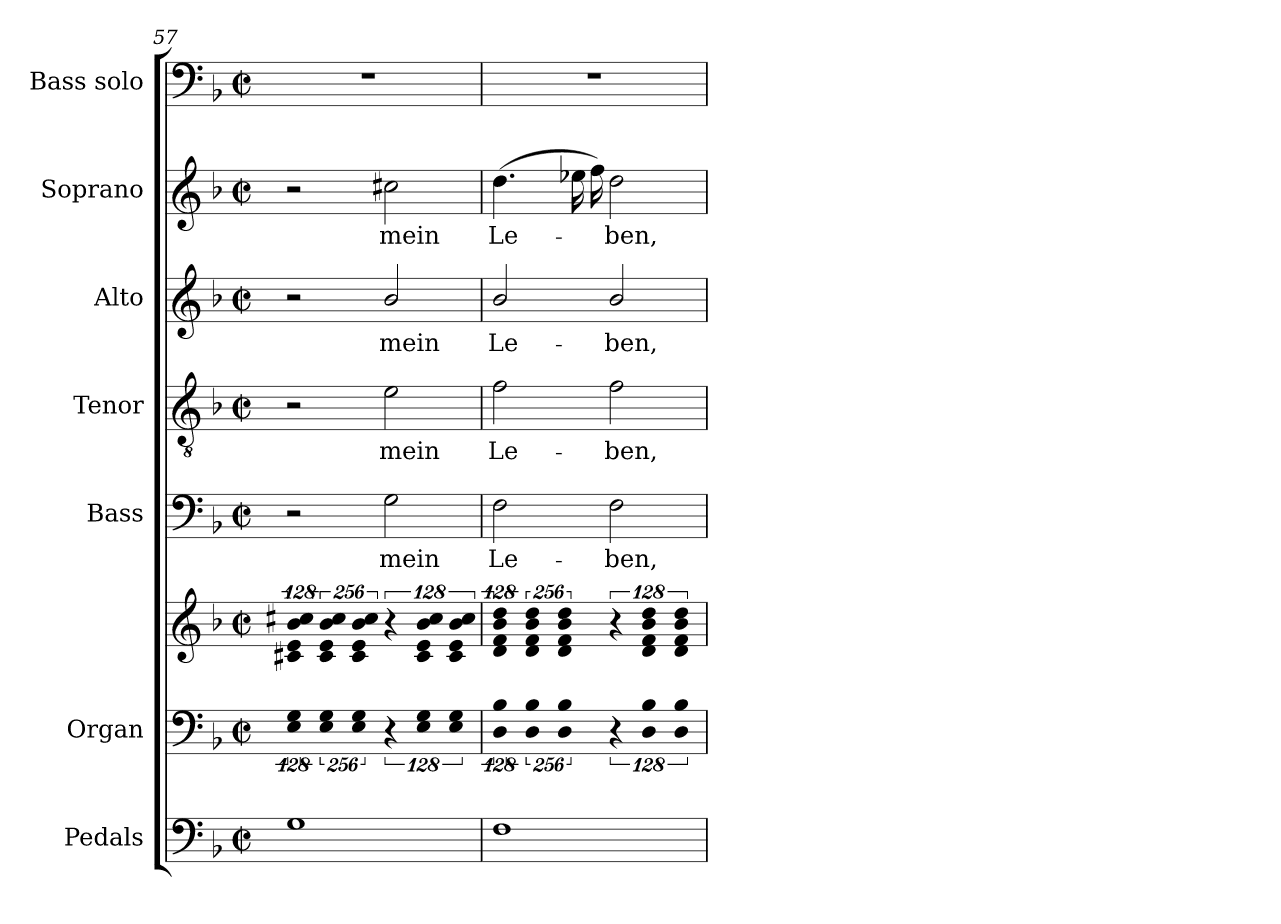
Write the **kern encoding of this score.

**kern	**kern	**kern	**kern	**text	**kern	**text	**kern	**text	**kern	**text	**kern
*part7	*part6	*part6	*part5	*part5	*part4	*part4	*part3	*part3	*part2	*part2	*part1
*staff8	*staff7	*staff6	*staff5	*staff5	*staff4	*staff4	*staff3	*staff3	*staff2	*staff2	*staff1
*I"Pedals	*I"Organ	*	*I"Bass	*	*I"Tenor	*	*I"Alto	*	*I"Soprano	*	*I"Bass solo
*I'Ped.	*I'Org.	*	*I'B.	*	*I'T.	*	*I'A.	*	*I'S.	*	*
*clefF4	*clefF4	*clefG2	*clefF4	*	*clefGv2	*	*clefG2	*	*clefG2	*	*clefF4
*	*	*	*	*	*ITrd7c12	*	*	*	*	*	*
*k[b-]	*k[b-]	*k[b-]	*k[b-]	*	*k[b-]	*	*k[b-]	*	*k[b-]	*	*k[b-]
*d:	*d:	*d:	*d:	*	*d:	*	*d:	*	*d:	*	*d:
*M2/2	*M2/2	*M2/2	*M2/2	*	*M2/2	*	*M2/2	*	*M2/2	*	*M2/2
*met(c|)	*met(c|)	*met(c|)	*met(c|)	*	*met(c|)	*	*met(c|)	*	*met(c|)	*	*met(c|)
=57	=57	=57	=57	=57	=57	=57	=57	=57	=57	=57	=57
!	!LO:N:vis=4	!LO:N:vis=4	!	!	!	!	!	!	!	!	!
1Gi	512%85Ei\ 512%85Gi	512%85c#Xi/ 512%85ei 512%85b-i 512%85cc#Xi	2r	.	2r	.	2r	.	2r	.	1r
!	!LO:N:vis=4	!LO:N:vis=4	!	!	!	!	!	!	!	!	!
.	1024%171Ei\ 1024%171Gi	1024%171c#i/ 1024%171ei 1024%171b-i 1024%171cc#i	.	.	.	.	.	.	.	.	.
!	!LO:N:vis=4	!LO:N:vis=4	!	!	!	!	!	!	!	!	!
.	1024%171Ei\ 1024%171Gi	1024%171c#i/ 1024%171ei 1024%171b-i 1024%171cc#i	.	.	.	.	.	.	.	.	.
!	!LO:N:vis=4	!LO:N:vis=4	!	!	!	!	!	!	!	!	!
!	!	!	!	!LO:LY:b:color=#000000	!	!	!	!	!	!	!
!	!	!	!	!	!	!LO:LY:b:color=#000000	!	!	!	!	!
!	!	!	!	!	!	!	!	!LO:LY:b:color=#000000	!	!	!
!	!	!	!	!	!	!	!	!	!	!LO:LY:b:color=#000000	!
.	512%85r	512%85r	2Gi\	mein	2Ei\	mein	2b-i/	mein	2cc#Xi\	mein	.
!	!LO:N:vis=4	!LO:N:vis=4	!	!	!	!	!	!	!	!	!
.	1024%171Ei\ 1024%171Gi	1024%171c#i/ 1024%171ei 1024%171b-i 1024%171cc#i	.	.	.	.	.	.	.	.	.
!	!LO:N:vis=4	!LO:N:vis=4	!	!	!	!	!	!	!	!	!
.	1024%171Ei\ 1024%171Gi	1024%171c#i/ 1024%171ei 1024%171b-i 1024%171cc#i	.	.	.	.	.	.	.	.	.
!!LO:PB:g=z
=58	=58	=58	=58	=58	=58	=58	=58	=58	=58	=58	=58
!	!LO:N:vis=4	!LO:N:vis=4	!	!	!	!	!	!	!	!	!
!	!	!	!	!LO:LY:b:color=#000000	!	!	!	!	!	!	!
!	!	!	!	!	!	!LO:LY:b:color=#000000	!	!	!	!	!
!	!	!	!	!	!	!	!	!LO:LY:b:color=#000000	!	!	!
!	!	!	!	!	!	!	!	!	!	!LO:LY:b:color=#000000	!
1Fi	512%85Di\ 512%85B-i	512%85di/ 512%85fi 512%85b-i 512%85ddi	2Fi\	Le-	2Fi\	Le-	2b-i/	Le-	(4.ddi\	Le-	1r
!	!LO:N:vis=4	!LO:N:vis=4	!	!	!	!	!	!	!	!	!
.	1024%171Di\ 1024%171B-i	1024%171di/ 1024%171fi 1024%171b-i 1024%171ddi	.	.	.	.	.	.	.	.	.
!	!LO:N:vis=4	!LO:N:vis=4	!	!	!	!	!	!	!	!	!
.	1024%171Di\ 1024%171B-i	1024%171di/ 1024%171fi 1024%171b-i 1024%171ddi	.	.	.	.	.	.	.	.	.
.	.	.	.	.	.	.	.	.	16ee-Xi\	.	.
.	.	.	.	.	.	.	.	.	16ffi\)	.	.
!	!LO:N:vis=4	!LO:N:vis=4	!	!	!	!	!	!	!	!	!
!	!	!	!	!LO:LY:b:color=#000000	!	!	!	!	!	!	!
!	!	!	!	!	!	!LO:LY:b:color=#000000	!	!	!	!	!
!	!	!	!	!	!	!	!	!LO:LY:b:color=#000000	!	!	!
!	!	!	!	!	!	!	!	!	!	!LO:LY:b:color=#000000	!
.	512%85r	512%85r	2Fi\	-ben,	2Fi\	-ben,	2b-i/	-ben,	2ddi\	-ben,	.
!	!LO:N:vis=4	!LO:N:vis=4	!	!	!	!	!	!	!	!	!
.	1024%171Di\ 1024%171B-i	1024%171di/ 1024%171fi 1024%171b-i 1024%171ddi	.	.	.	.	.	.	.	.	.
!	!LO:N:vis=4	!LO:N:vis=4	!	!	!	!	!	!	!	!	!
.	1024%171Di\ 1024%171B-i	1024%171di/ 1024%171fi 1024%171b-i 1024%171ddi	.	.	.	.	.	.	.	.	.
=	=	=	=	=	=	=	=	=	=	=	=
*-	*-	*-	*-	*-	*-	*-	*-	*-	*-	*-	*-
